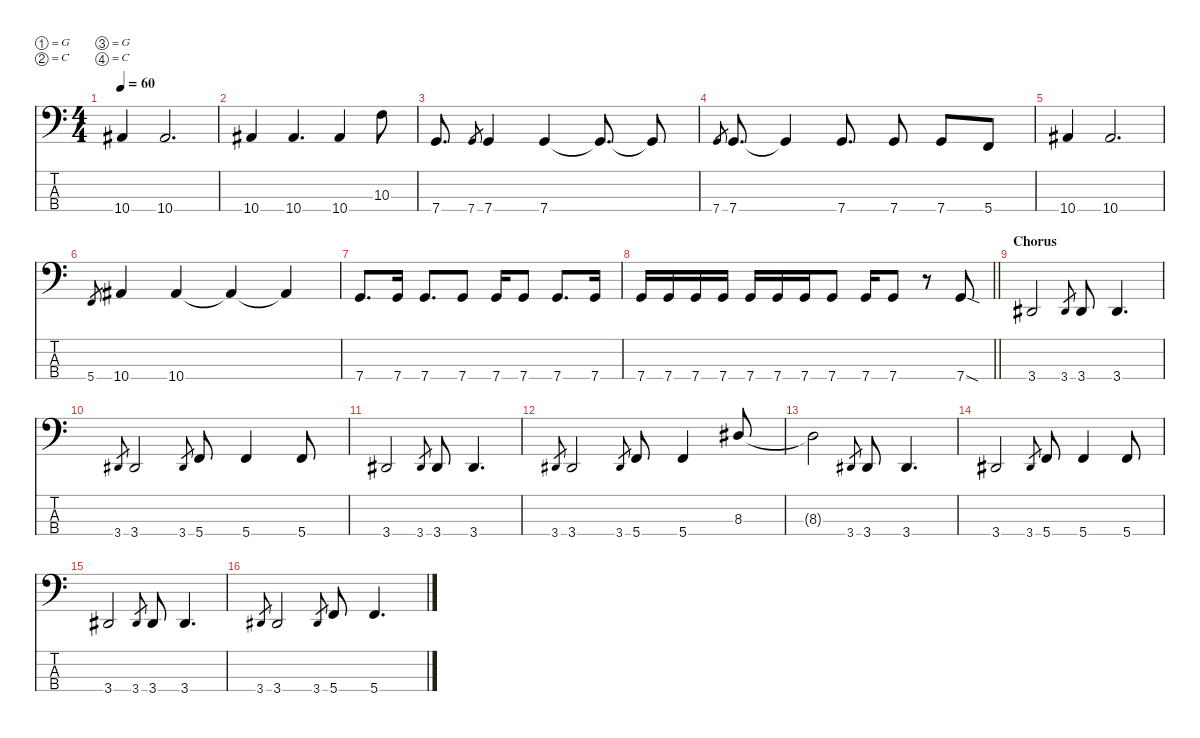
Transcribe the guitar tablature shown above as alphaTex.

\defaultSystemsLayout 4
\hideDynamics
\bracketExtendMode nobrackets
\singleTrackTrackNamePolicy hidden
\multiTrackTrackNamePolicy hidden
\firstSystemTrackNameMode fullname
\firstSystemTrackNameOrientation horizontal
\otherSystemsTrackNameOrientation horizontal
\track ("Craig McFarland" "fl.bs.") {instrument fretlessbass}
\staff {score tabs}
\tuning (G2 C2 G1 C1)
\ts (4 4)
\tempo 60
\clef f4
\ks c
10.4{acc #}.4{dy f beam Up} 10.4{acc #}.2{d beam Up} |
10.4{acc #}.4{beam Up} 10.4{acc #}.4{d beam Up} 10.4{acc #}.4{beam Up} 10.3.8{beam Down} |
7.4.8{d beam Up} 7.4.8{gr dy mf beam Up} 7.4.4{dy f beam Up} 7.4.4{beam Up} 7.4{t}.8{d beam Up} 7.4{t}.8{beam Up} |
7.4.8{gr dy mf beam Up} 7.4.8{d dy f beam Up} 7.4{t}.4{beam Up} 7.4.8{d beam Up} 7.4.8{beam Up} 7.4.8{beam Up} 5.4.8{beam Up} |
10.4{acc #}.4{beam Up} 10.4{acc #}.2{d beam Up} |
5.4.8{gr dy mf beam Up} 10.4{acc #}.4{dy f beam Up} 10.4{acc #}.4{beam Up} 10.4{t acc #}.4{beam Up} 10.4{t acc #}.4{beam Up} |
7.4.8{d beam Up} 7.4.16{beam Up} 7.4.8{d beam Up} 7.4.8{beam Up} 7.4.16{beam Up} 7.4.8{beam Up} 7.4.8{d beam Up} 7.4.16{beam Up} |
\barLineRight lightlight
7.4.16{beam Up} 7.4.16{beam Up} 7.4.16{beam Up} 7.4.16{beam Up} 7.4.16{beam Up} 7.4.16{beam Up} 7.4.16{beam Up} 7.4.8{beam Up} 7.4.16{beam Up} 7.4.8{beam Up} r.8{beam Up} 7.4{sod}.8{beam Up} |
\section ("" "Chorus")
3.4{acc #}.2{beam Up} 3.4{acc #}.8{gr dy mf beam Up} 3.4{acc #}.8{dy f beam Up} 3.4{acc #}.4{d beam Up} |
3.4{acc #}.8{gr dy mf beam Up} 3.4{acc #}.2{dy f beam Up} 3.4{acc #}.8{gr dy mf beam Up} 5.4.8{dy f beam Up} 5.4.4{beam Up} 5.4.8{beam Up} |
3.4{acc #}.2{beam Up} 3.4{acc #}.8{gr dy mf beam Up} 3.4{acc #}.8{dy f beam Up} 3.4{acc #}.4{d beam Up} |
3.4{acc #}.8{gr dy mf beam Up} 3.4{acc #}.2{dy f beam Up} 3.4{acc #}.8{gr dy mf beam Up} 5.4.8{dy f beam Up} 5.4.4{beam Up} 8.3{acc #}.8{beam Up} |
8.3{t acc #}.2{beam Down} 3.4{acc #}.8{gr dy mf beam Up} 3.4{acc #}.8{dy f beam Up} 3.4{acc #}.4{d beam Up} |
3.4{acc #}.2{beam Up} 3.4{acc #}.8{gr dy mf beam Up} 5.4.8{dy f beam Up} 5.4.4{beam Up} 5.4.8{beam Up} |
3.4{acc #}.2{beam Up} 3.4{acc #}.8{gr dy mf beam Up} 3.4{acc #}.8{dy f beam Up} 3.4{acc #}.4{d beam Up} |
3.4{acc #}.8{gr dy mf beam Up} 3.4{acc #}.2{dy f beam Up} 3.4{acc #}.8{gr dy mf beam Up} 5.4.8{dy f beam Up} 5.4.4{d beam Up}
